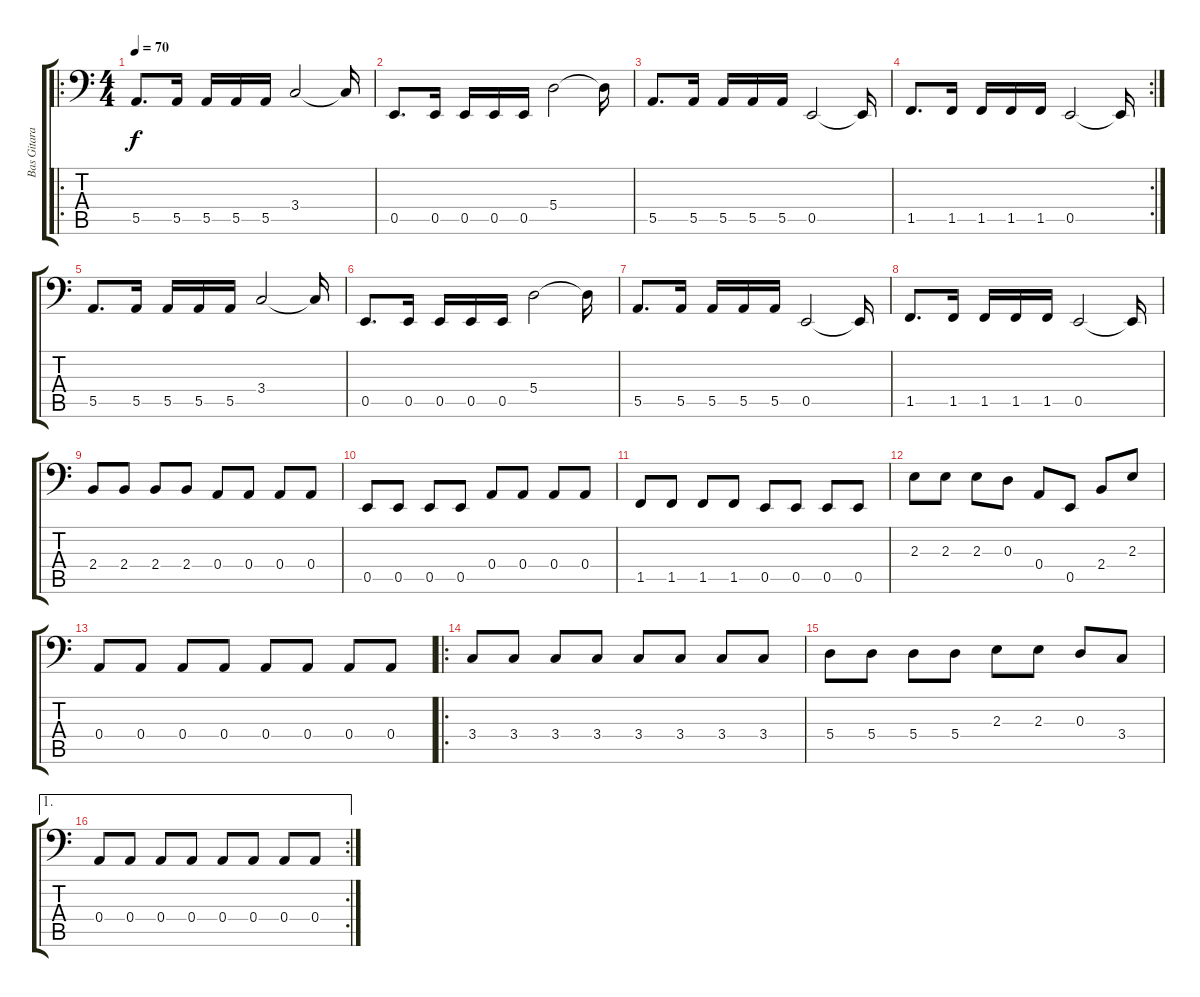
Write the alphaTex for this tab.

\track ("Bas Gitara" "Bas Gitara") {instrument electricbassfinger}
\staff {score tabs}
\tuning (C3 G2 D2 A1 E1 B0) {hide}
\ro
\ts (4 4)
\tempo 70
\clef f4
\ks aminor
5.5.8{d dy f} 5.5.16 5.5.16 5.5.16 5.5.16 3.4.2 3.4{t}.16 |
0.5.8{d} 0.5.16 0.5.16 0.5.16 0.5.16 5.4.2 5.4{t}.16 |
5.5.8{d} 5.5.16 5.5.16 5.5.16 5.5.16 0.5.2 0.5{t}.16 |
\rc 2
1.5.8{d} 1.5.16 1.5.16 1.5.16 1.5.16 0.5.2 0.5{t}.16 |
5.5.8{d} 5.5.16 5.5.16 5.5.16 5.5.16 3.4.2 3.4{t}.16 |
0.5.8{d} 0.5.16 0.5.16 0.5.16 0.5.16 5.4.2 5.4{t}.16 |
5.5.8{d} 5.5.16 5.5.16 5.5.16 5.5.16 0.5.2 0.5{t}.16 |
1.5.8{d} 1.5.16 1.5.16 1.5.16 1.5.16 0.5.2 0.5{t}.16 |
2.4.8 2.4.8 2.4.8 2.4.8 0.4.8 0.4.8 0.4.8 0.4.8 |
0.5.8 0.5.8 0.5.8 0.5.8 0.4.8 0.4.8 0.4.8 0.4.8 |
1.5.8 1.5.8 1.5.8 1.5.8 0.5.8 0.5.8 0.5.8 0.5.8 |
2.3.8 2.3.8 2.3.8 0.3.8 0.4.8 0.5.8 2.4.8 2.3.8 |
0.4.8 0.4.8 0.4.8 0.4.8 0.4.8 0.4.8 0.4.8 0.4.8 |
\ro
3.4.8 3.4.8 3.4.8 3.4.8 3.4.8 3.4.8 3.4.8 3.4.8 |
5.4.8 5.4.8 5.4.8 5.4.8 2.3.8 2.3.8 0.3.8 3.4.8 |
\ae 1
\rc 2
0.4.8 0.4.8 0.4.8 0.4.8 0.4.8 0.4.8 0.4.8 0.4.8
